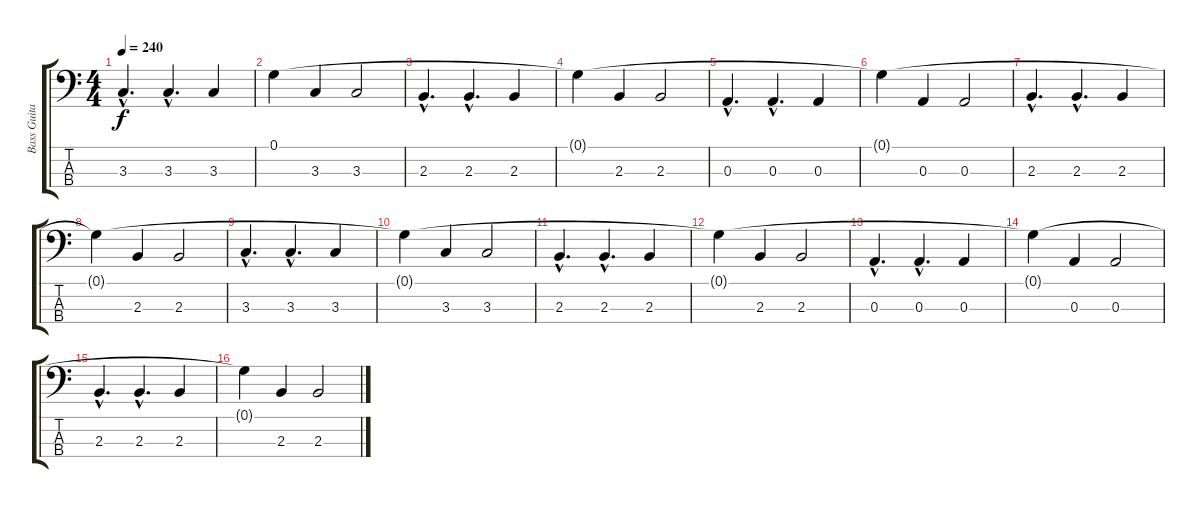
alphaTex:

\track ("Bass Guitar" "Bass Guita") {instrument electricbassfinger}
\staff {score tabs}
\tuning (G2 D2 A1 E1) {hide}
\ts (4 4)
\tempo 240
\clef f4
\ks c
3.3{hac}.4{d dy f} 3.3{hac}.4{d} 3.3.4 |
0.1{t}.4 3.3.4 3.3.2 |
2.3{hac}.4{d} 2.3{hac}.4{d} 2.3.4 |
0.1{t}.4 2.3.4 2.3.2 |
0.3{hac}.4{d} 0.3{hac}.4{d} 0.3.4 |
0.1{t}.4 0.3.4 0.3.2 |
2.3{hac}.4{d} 2.3{hac}.4{d} 2.3.4 |
0.1{t}.4 2.3.4 2.3.2 |
3.3{hac}.4{d} 3.3{hac}.4{d} 3.3.4 |
0.1{t}.4 3.3.4 3.3.2 |
2.3{hac}.4{d} 2.3{hac}.4{d} 2.3.4 |
0.1{t}.4 2.3.4 2.3.2 |
0.3{hac}.4{d} 0.3{hac}.4{d} 0.3.4 |
0.1{t}.4 0.3.4 0.3.2 |
2.3{hac}.4{d} 2.3{hac}.4{d} 2.3.4 |
0.1{t}.4 2.3.4 2.3.2
